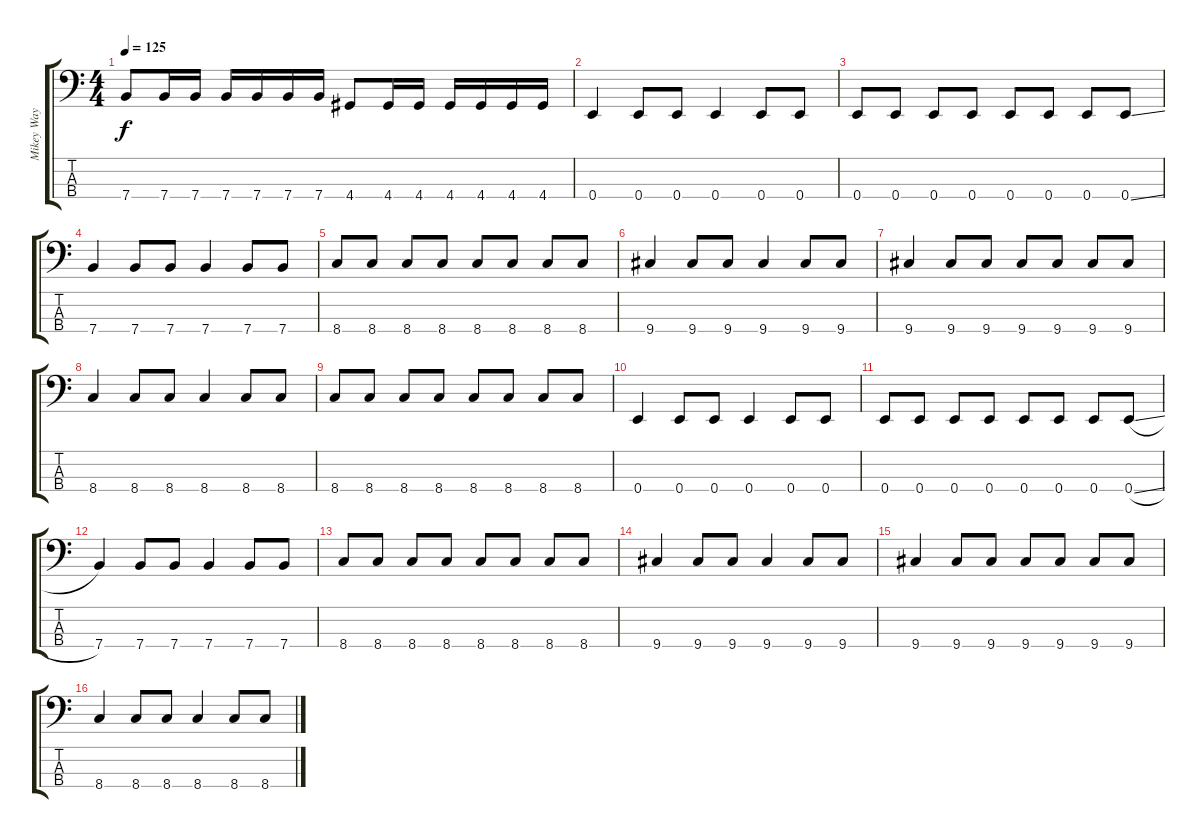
\track ("Mikey Way" "Mikey Way") {instrument electricbassfinger}
\staff {score tabs}
\tuning (G2 D2 A1 E1) {hide}
\ts (4 4)
\tempo 125
\clef f4
\ks c
7.4.8{dy f} 7.4.16 7.4.16 7.4.16 7.4.16 7.4.16 7.4.16 4.4.8 4.4.16 4.4.16 4.4.16 4.4.16 4.4.16 4.4.16 |
0.4.4 0.4.8 0.4.8 0.4.4 0.4.8 0.4.8 |
0.4.8 0.4.8 0.4.8 0.4.8 0.4.8 0.4.8 0.4.8 0.4{ss}.8 |
7.4.4 7.4.8 7.4.8 7.4.4 7.4.8 7.4.8 |
8.4.8 8.4.8 8.4.8 8.4.8 8.4.8 8.4.8 8.4.8 8.4.8 |
9.4.4 9.4.8 9.4.8 9.4.4 9.4.8 9.4.8 |
9.4.4 9.4.8 9.4.8 9.4.8 9.4.8 9.4.8 9.4.8 |
8.4.4 8.4.8 8.4.8 8.4.4 8.4.8 8.4.8 |
8.4.8 8.4.8 8.4.8 8.4.8 8.4.8 8.4.8 8.4.8 8.4.8 |
0.4.4 0.4.8 0.4.8 0.4.4 0.4.8 0.4.8 |
0.4.8 0.4.8 0.4.8 0.4.8 0.4.8 0.4.8 0.4.8 0.4{sl}.8 |
7.4.4 7.4.8 7.4.8 7.4.4 7.4.8 7.4.8 |
8.4.8 8.4.8 8.4.8 8.4.8 8.4.8 8.4.8 8.4.8 8.4.8 |
9.4.4 9.4.8 9.4.8 9.4.4 9.4.8 9.4.8 |
9.4.4 9.4.8 9.4.8 9.4.8 9.4.8 9.4.8 9.4.8 |
8.4.4 8.4.8 8.4.8 8.4.4 8.4.8 8.4.8
